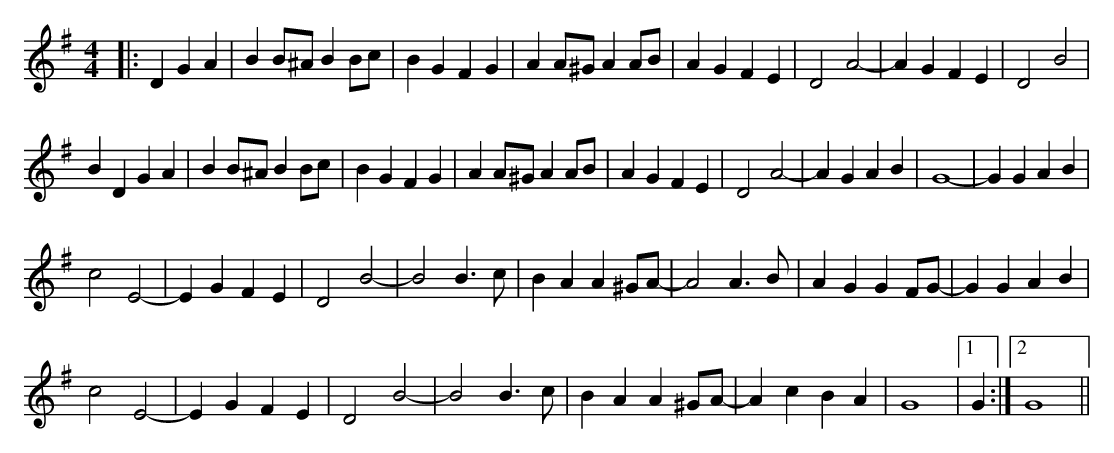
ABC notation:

X:1
M:4/4
K:G
|:D2G2A2|B2B^A B2Bc|B2G2 F2G2|A2A^G A2AB|A2G2 F2E2|D4 A4-|A2G2 F2E2|D4 B4|
B2D2 G2A2|B2B^A B2Bc|B2G2 F2G2|A2A^G A2AB|A2G2 F2E2|D4 A4-|A2G2 A2B2|G8-|G2G2 A2B2|
c4 E4-|E2G2 F2E2|D4 B4-|B4 B3c|B2A2 A2^GA-|A4 A3B|A2G2 G2FG-|G2G2 A2B2|
c4 E4-|E2G2 F2E2|D4 B4-|B4 B3c|B2A2 A2^GA-|A2c2 B2A2|G8|1 G2:|2 G8||
